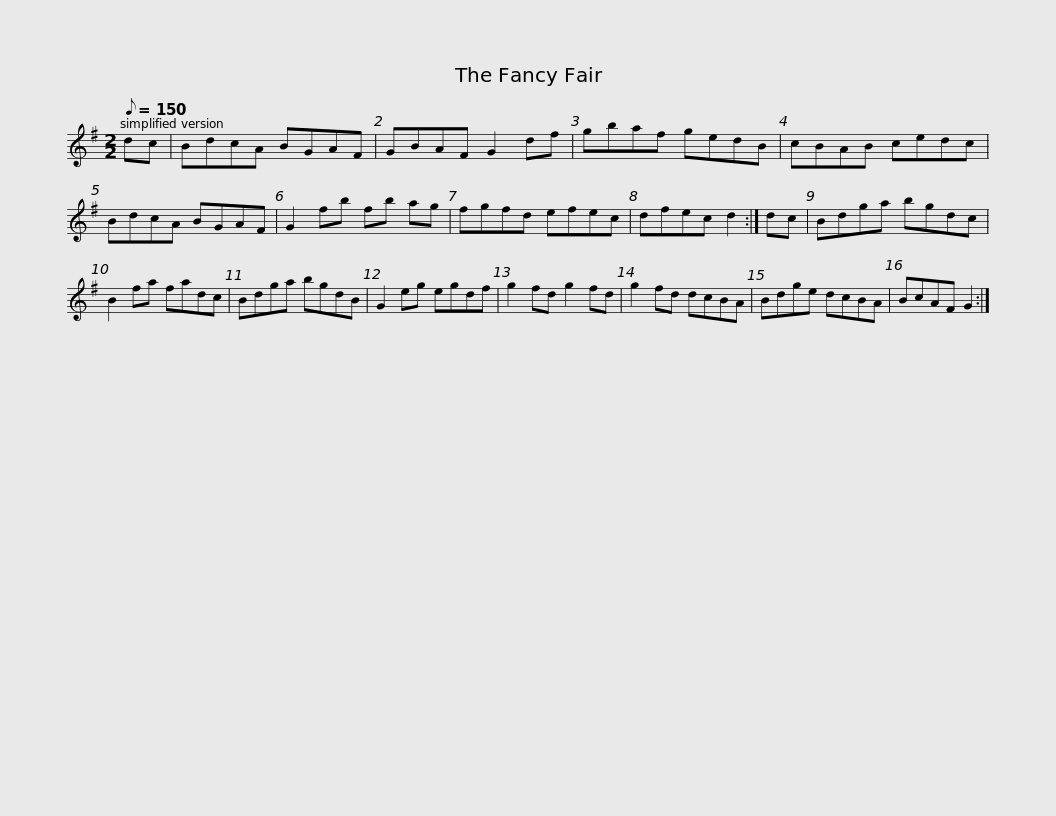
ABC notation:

X:1
L:1/8
Q:1/8=150
M:2/2
I:linebreak $
K:G
V:1 treble
V:1
 dc | BdcA BGAF | GBAF G2 df | gbaf gedB | cBAB cedc | %5
 BdcA BGAF |$ G2 fb fb ag | fgfd efec | dfec d2 :| dc | %10
 Bdga bgdc | B2 fa fadc |$ Bdga bgdB | G2 eg egdf | g2 fd g2 fd | %15
 g2 fd dcBA | Bdge dcBA | BcAF G2 :| %18
